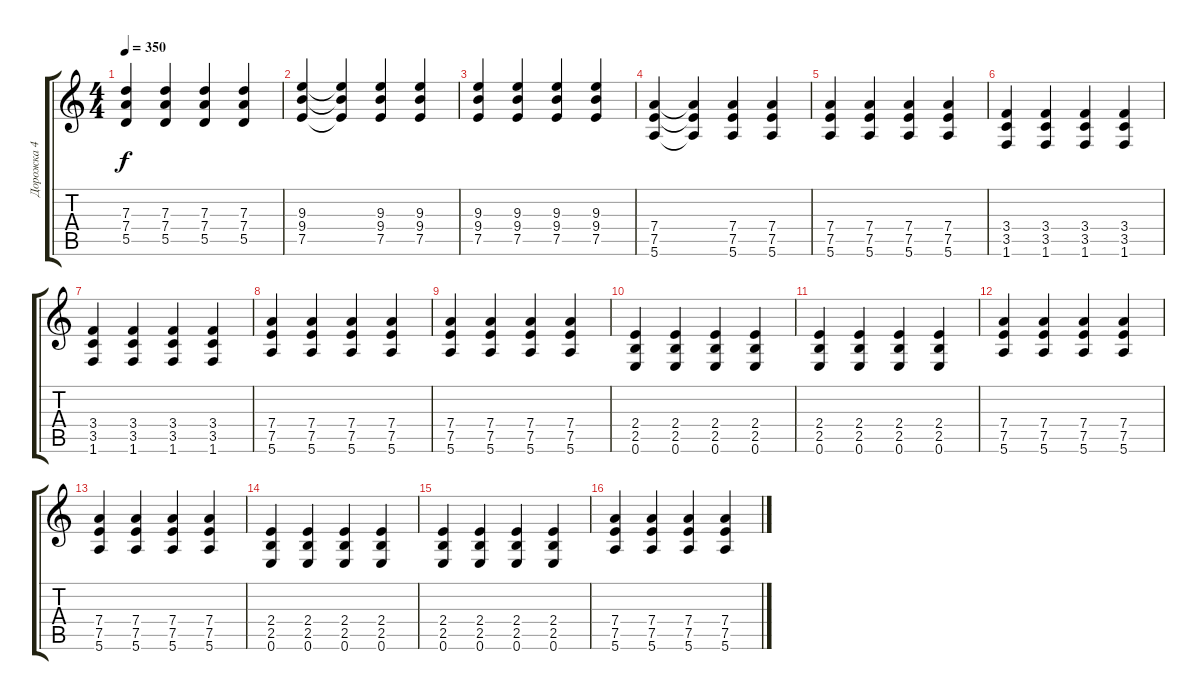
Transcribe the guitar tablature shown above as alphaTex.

\track ("Дорожка 4" "Дорожка 4") {instrument distortionguitar}
\staff {score tabs}
\tuning (E4 B3 G3 D3 A2 E2) {hide}
\ts (4 4)
\tempo 350
\clef g2
\ks c
(7.3 7.4 5.5).4{dy f} (7.3 7.4 5.5).4 (7.3 7.4 5.5).4 (7.3 7.4 5.5).4 |
(9.3 9.4 7.5).4 (9.3{t} 9.4{t} 7.5{t}).4 (9.3 9.4 7.5).4 (9.3 9.4 7.5).4 |
(9.3 9.4 7.5).4 (9.3 9.4 7.5).4 (9.3 9.4 7.5).4 (9.3 9.4 7.5).4 |
(7.4 7.5 5.6).4 (7.4{t} 7.5{t} 5.6{t}).4 (7.4 7.5 5.6).4 (7.4 7.5 5.6).4 |
(7.4 7.5 5.6).4 (7.4 7.5 5.6).4 (7.4 7.5 5.6).4 (7.4 7.5 5.6).4 |
(3.4 3.5 1.6).4 (3.4 3.5 1.6).4 (3.4 3.5 1.6).4 (3.4 3.5 1.6).4 |
(3.4 3.5 1.6).4 (3.4 3.5 1.6).4 (3.4 3.5 1.6).4 (3.4 3.5 1.6).4 |
(7.4 7.5 5.6).4 (7.4 7.5 5.6).4 (7.4 7.5 5.6).4 (7.4 7.5 5.6).4 |
(7.4 7.5 5.6).4 (7.4 7.5 5.6).4 (7.4 7.5 5.6).4 (7.4 7.5 5.6).4 |
(2.4 2.5 0.6).4 (2.4 2.5 0.6).4 (2.4 2.5 0.6).4 (2.4 2.5 0.6).4 |
(2.4 2.5 0.6).4 (2.4 2.5 0.6).4 (2.4 2.5 0.6).4 (2.4 2.5 0.6).4 |
(7.4 7.5 5.6).4 (7.4 7.5 5.6).4 (7.4 7.5 5.6).4 (7.4 7.5 5.6).4 |
(7.4 7.5 5.6).4 (7.4 7.5 5.6).4 (7.4 7.5 5.6).4 (7.4 7.5 5.6).4 |
(2.4 2.5 0.6).4 (2.4 2.5 0.6).4 (2.4 2.5 0.6).4 (2.4 2.5 0.6).4 |
(2.4 2.5 0.6).4 (2.4 2.5 0.6).4 (2.4 2.5 0.6).4 (2.4 2.5 0.6).4 |
(7.4 7.5 5.6).4 (7.4 7.5 5.6).4 (7.4 7.5 5.6).4 (7.4 7.5 5.6).4
